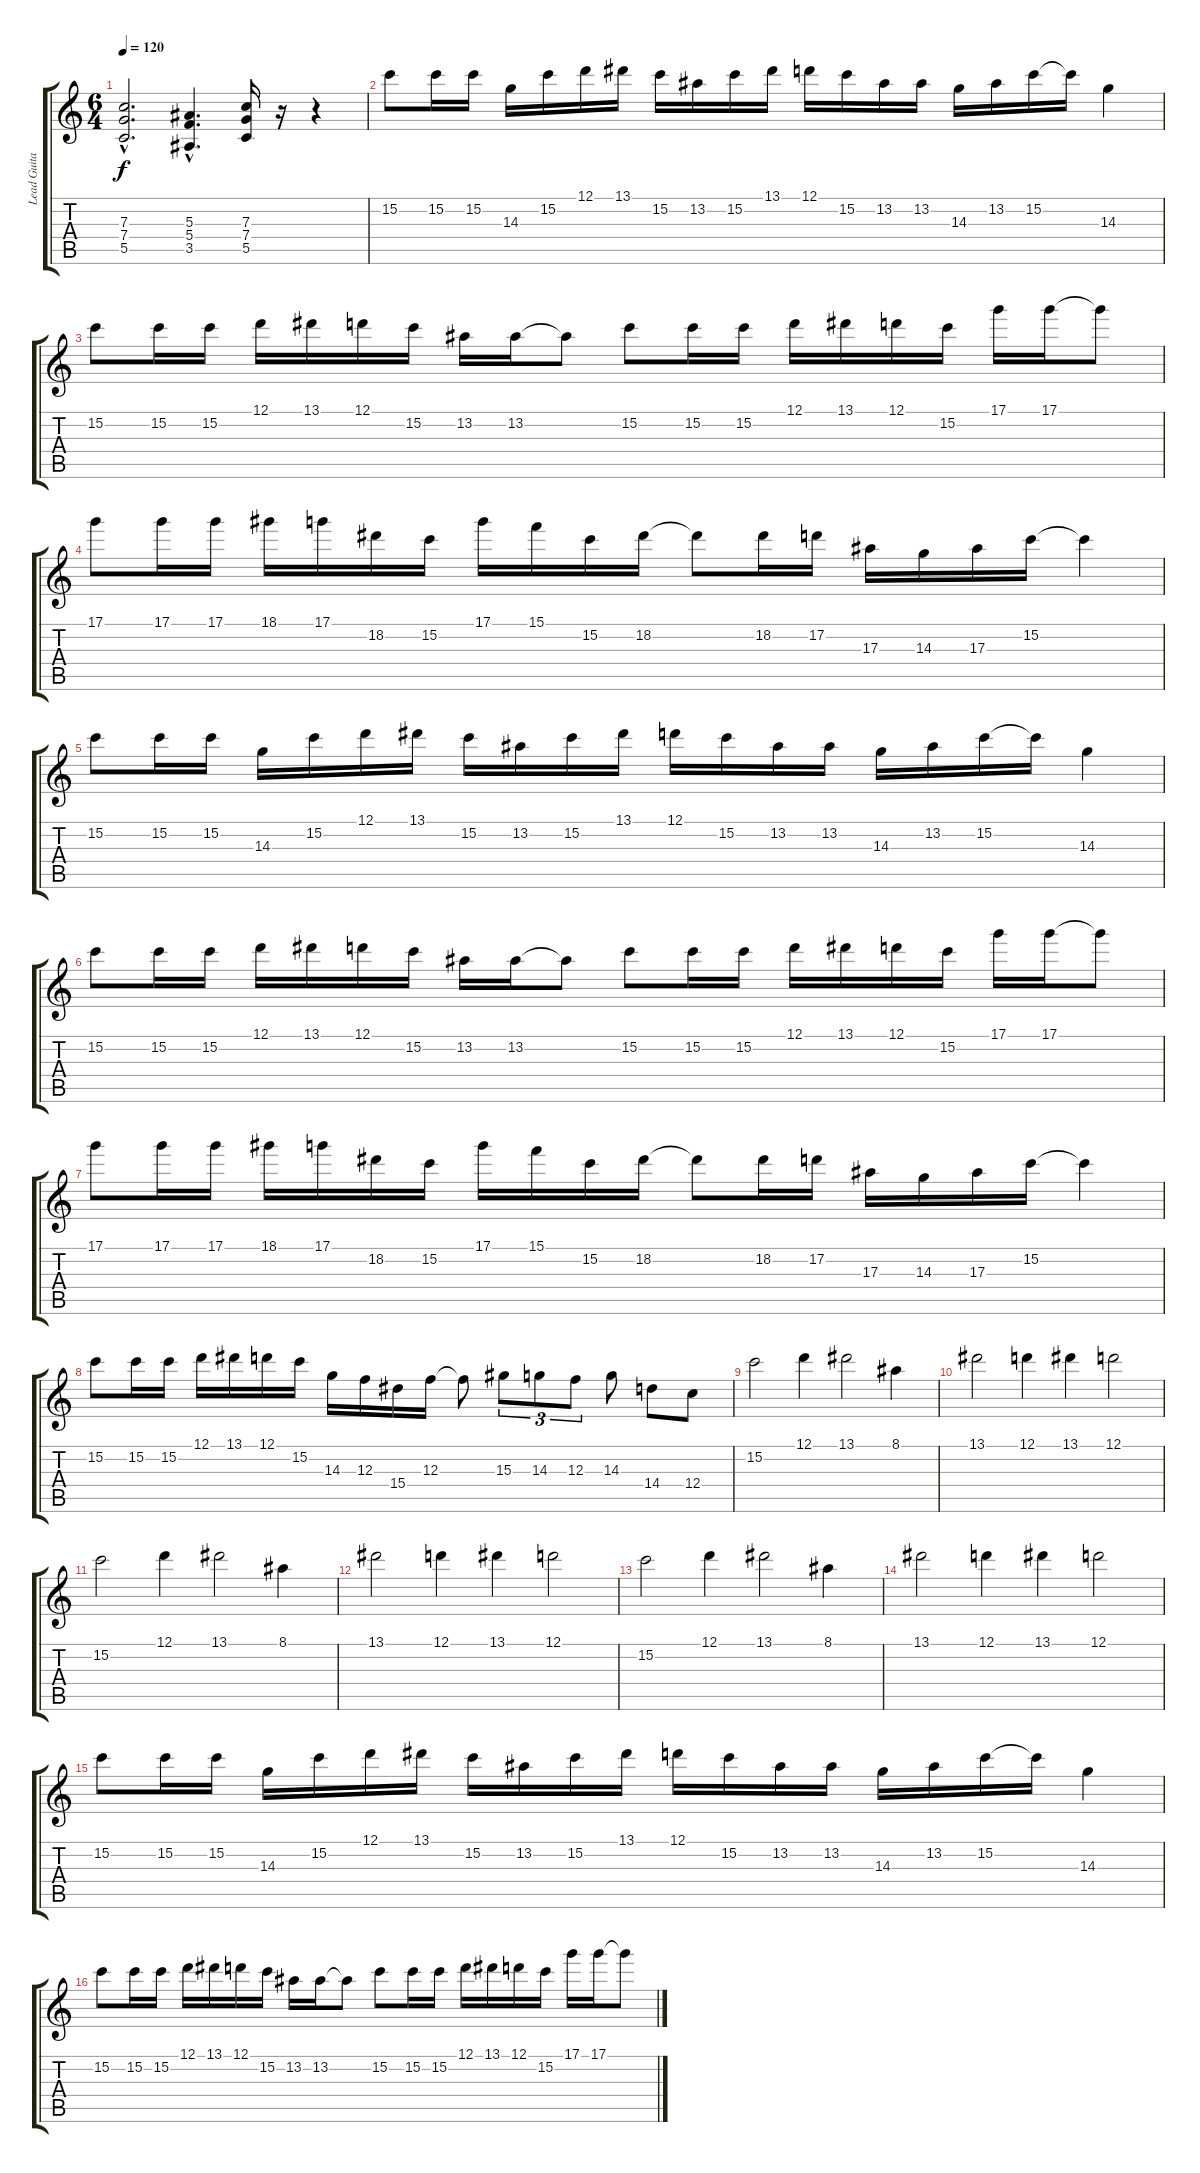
\track ("Lead Guitar" "Lead Guita") {instrument distortionguitar}
\staff {score tabs}
\tuning (D4 A3 F3 C3 G2 D2) {hide}
\ts (6 4)
\tempo 120
\clef g2
\ks c
(7.3{hac} 7.4{hac} 5.5{hac}).2{d dy f instrument distortionguitar} (5.3{hac} 5.4{hac} 3.5{hac}).4{d} (7.3 7.4 5.5).16 r.16 r.4 |
15.2.8 15.2.16 15.2.16 14.3.16 15.2.16 12.1.16 13.1.16 15.2.16 13.2.16 15.2.16 13.1.16 12.1.16 15.2.16 13.2.16 13.2.16 14.3.16 13.2.16 15.2.16 15.2{t}.16 14.3.4 |
15.2.8 15.2.16 15.2.16 12.1.16 13.1.16 12.1.16 15.2.16 13.2.16 13.2.16 13.2{t}.8 15.2.8 15.2.16 15.2.16 12.1.16 13.1.16 12.1.16 15.2.16 17.1.16 17.1.16 17.1{t}.8 |
17.1.8 17.1.16 17.1.16 18.1.16 17.1.16 18.2.16 15.2.16 17.1.16 15.1.16 15.2.16 18.2.16 18.2{t}.8 18.2.16 17.2.16 17.3.16 14.3.16 17.3.16 15.2.16 15.2{t}.4 |
15.2.8 15.2.16 15.2.16 14.3.16 15.2.16 12.1.16 13.1.16 15.2.16 13.2.16 15.2.16 13.1.16 12.1.16 15.2.16 13.2.16 13.2.16 14.3.16 13.2.16 15.2.16 15.2{t}.16 14.3.4 |
15.2.8 15.2.16 15.2.16 12.1.16 13.1.16 12.1.16 15.2.16 13.2.16 13.2.16 13.2{t}.8 15.2.8 15.2.16 15.2.16 12.1.16 13.1.16 12.1.16 15.2.16 17.1.16 17.1.16 17.1{t}.8 |
17.1.8 17.1.16 17.1.16 18.1.16 17.1.16 18.2.16 15.2.16 17.1.16 15.1.16 15.2.16 18.2.16 18.2{t}.8 18.2.16 17.2.16 17.3.16 14.3.16 17.3.16 15.2.16 15.2{t}.4 |
15.2.8 15.2.16 15.2.16 12.1.16 13.1.16 12.1.16 15.2.16 14.3.16 12.3.16 15.4.16 12.3.16 12.3{t}.8 15.3.8{tu (3 2)} 14.3.8{tu (3 2)} 12.3.8{tu (3 2)} 14.3.8 14.4.8 12.4.8 |
15.2.2 12.1.4 13.1.2 8.1.4 |
13.1.2 12.1.4 13.1.4 12.1.2 |
15.2.2 12.1.4 13.1.2 8.1.4 |
13.1.2 12.1.4 13.1.4 12.1.2 |
15.2.2 12.1.4 13.1.2 8.1.4 |
13.1.2 12.1.4 13.1.4 12.1.2 |
15.2.8 15.2.16 15.2.16 14.3.16 15.2.16 12.1.16 13.1.16 15.2.16 13.2.16 15.2.16 13.1.16 12.1.16 15.2.16 13.2.16 13.2.16 14.3.16 13.2.16 15.2.16 15.2{t}.16 14.3.4 |
15.2.8 15.2.16 15.2.16 12.1.16 13.1.16 12.1.16 15.2.16 13.2.16 13.2.16 13.2{t}.8 15.2.8 15.2.16 15.2.16 12.1.16 13.1.16 12.1.16 15.2.16 17.1.16 17.1.16 17.1{t}.8
